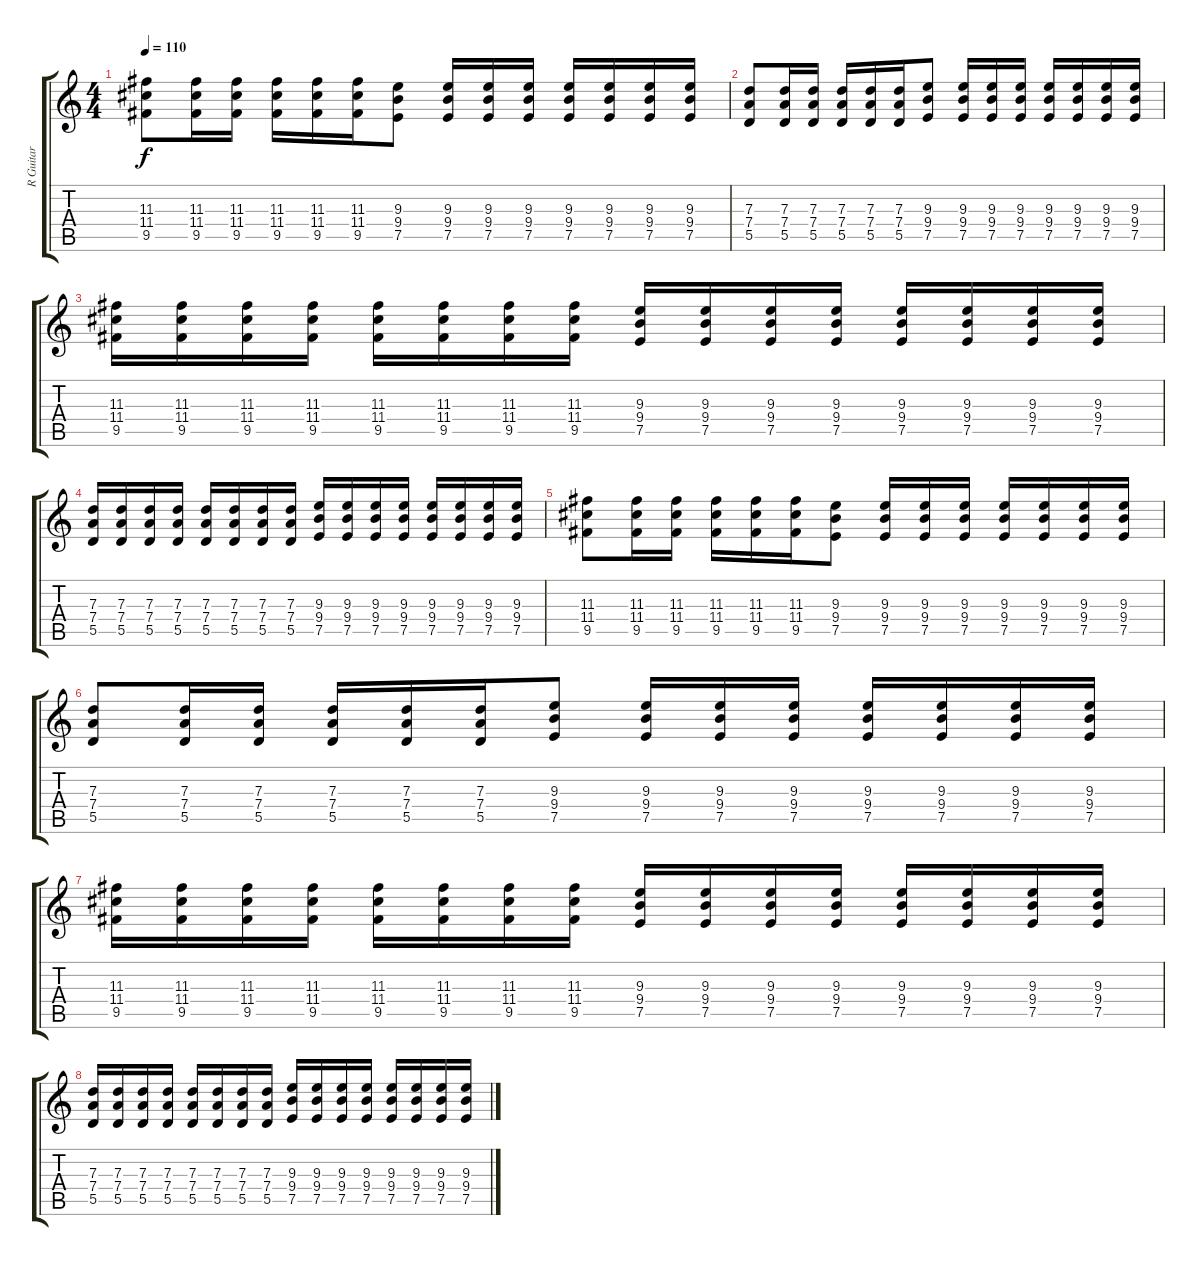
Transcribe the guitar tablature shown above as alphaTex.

\track ("R Guitar" "R Guitar") {instrument distortionguitar}
\staff {score tabs}
\tuning (E4 B3 G3 D3 A2 E2) {hide}
\ts (4 4)
\tempo 110
\clef g2
\ks c
(11.3 11.4 9.5).8{dy f} (11.3 11.4 9.5).16 (11.3 11.4 9.5).16 (11.3 11.4 9.5).16 (11.3 11.4 9.5).16 (11.3 11.4 9.5).16 (9.3 9.4 7.5).8 (9.3 9.4 7.5).16 (9.3 9.4 7.5).16 (9.3 9.4 7.5).16 (9.3 9.4 7.5).16 (9.3 9.4 7.5).16 (9.3 9.4 7.5).16 (9.3 9.4 7.5).16 |
(7.3 7.4 5.5).8 (7.3 7.4 5.5).16 (7.3 7.4 5.5).16 (7.3 7.4 5.5).16 (7.3 7.4 5.5).16 (7.3 7.4 5.5).16 (9.3 9.4 7.5).8 (9.3 9.4 7.5).16 (9.3 9.4 7.5).16 (9.3 9.4 7.5).16 (9.3 9.4 7.5).16 (9.3 9.4 7.5).16 (9.3 9.4 7.5).16 (9.3 9.4 7.5).16 |
(11.3 11.4 9.5).16 (11.3 11.4 9.5).16 (11.3 11.4 9.5).16 (11.3 11.4 9.5).16 (11.3 11.4 9.5).16 (11.3 11.4 9.5).16 (11.3 11.4 9.5).16 (11.3 11.4 9.5).16 (9.3 9.4 7.5).16 (9.3 9.4 7.5).16 (9.3 9.4 7.5).16 (9.3 9.4 7.5).16 (9.3 9.4 7.5).16 (9.3 9.4 7.5).16 (9.3 9.4 7.5).16 (9.3 9.4 7.5).16 |
(7.3 7.4 5.5).16 (7.3 7.4 5.5).16 (7.3 7.4 5.5).16 (7.3 7.4 5.5).16 (7.3 7.4 5.5).16 (7.3 7.4 5.5).16 (7.3 7.4 5.5).16 (7.3 7.4 5.5).16 (9.3 9.4 7.5).16 (9.3 9.4 7.5).16 (9.3 9.4 7.5).16 (9.3 9.4 7.5).16 (9.3 9.4 7.5).16 (9.3 9.4 7.5).16 (9.3 9.4 7.5).16 (9.3 9.4 7.5).16 |
(11.3 11.4 9.5).8 (11.3 11.4 9.5).16 (11.3 11.4 9.5).16 (11.3 11.4 9.5).16 (11.3 11.4 9.5).16 (11.3 11.4 9.5).16 (9.3 9.4 7.5).8 (9.3 9.4 7.5).16 (9.3 9.4 7.5).16 (9.3 9.4 7.5).16 (9.3 9.4 7.5).16 (9.3 9.4 7.5).16 (9.3 9.4 7.5).16 (9.3 9.4 7.5).16 |
(7.3 7.4 5.5).8 (7.3 7.4 5.5).16 (7.3 7.4 5.5).16 (7.3 7.4 5.5).16 (7.3 7.4 5.5).16 (7.3 7.4 5.5).16 (9.3 9.4 7.5).8 (9.3 9.4 7.5).16 (9.3 9.4 7.5).16 (9.3 9.4 7.5).16 (9.3 9.4 7.5).16 (9.3 9.4 7.5).16 (9.3 9.4 7.5).16 (9.3 9.4 7.5).16 |
(11.3 11.4 9.5).16 (11.3 11.4 9.5).16 (11.3 11.4 9.5).16 (11.3 11.4 9.5).16 (11.3 11.4 9.5).16 (11.3 11.4 9.5).16 (11.3 11.4 9.5).16 (11.3 11.4 9.5).16 (9.3 9.4 7.5).16 (9.3 9.4 7.5).16 (9.3 9.4 7.5).16 (9.3 9.4 7.5).16 (9.3 9.4 7.5).16 (9.3 9.4 7.5).16 (9.3 9.4 7.5).16 (9.3 9.4 7.5).16 |
(7.3 7.4 5.5).16 (7.3 7.4 5.5).16 (7.3 7.4 5.5).16 (7.3 7.4 5.5).16 (7.3 7.4 5.5).16 (7.3 7.4 5.5).16 (7.3 7.4 5.5).16 (7.3 7.4 5.5).16 (9.3 9.4 7.5).16 (9.3 9.4 7.5).16 (9.3 9.4 7.5).16 (9.3 9.4 7.5).16 (9.3 9.4 7.5).16 (9.3 9.4 7.5).16 (9.3 9.4 7.5).16 (9.3 9.4 7.5).16
